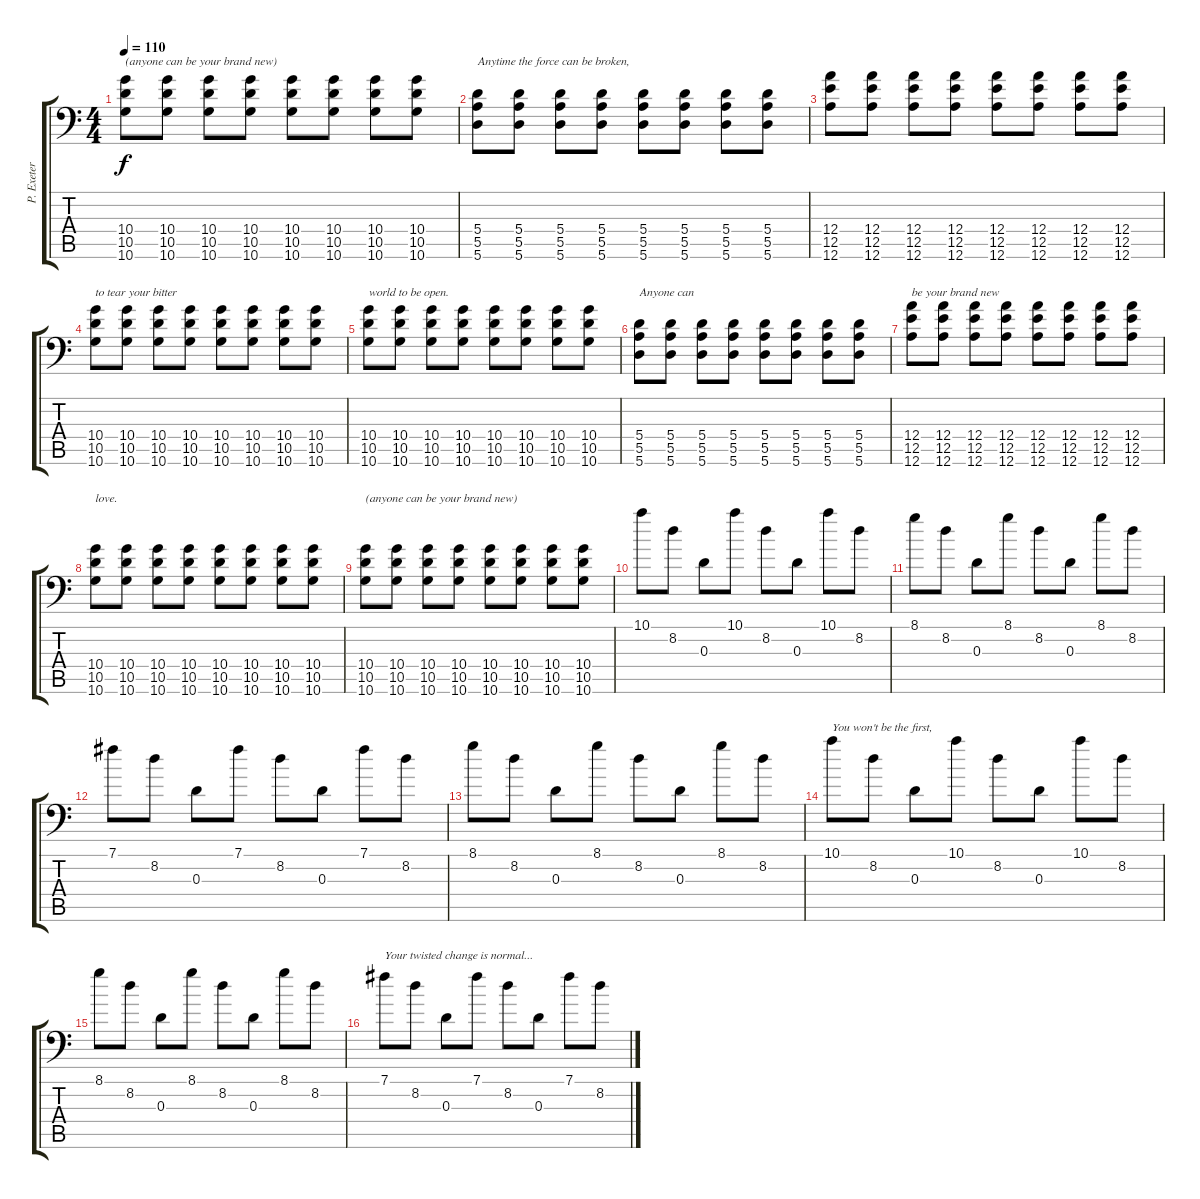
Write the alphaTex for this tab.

\track ("P. Exeter Blue 1" "P. Exeter ") {instrument electricguitarclean}
\staff {score tabs}
\tuning (B3 Gb3 D3 A2 E2 A1) {hide}
\ts (4 4)
\tempo 110
\clef f4
\ks c
(10.4 10.5 10.6).8{txt "(anyone can be your brand new)" dy f} (10.4 10.5 10.6).8 (10.4 10.5 10.6).8 (10.4 10.5 10.6).8 (10.4 10.5 10.6).8 (10.4 10.5 10.6).8 (10.4 10.5 10.6).8 (10.4 10.5 10.6).8 |
(5.4 5.5 5.6).8{txt "Anytime the force can be broken,"} (5.4 5.5 5.6).8 (5.4 5.5 5.6).8 (5.4 5.5 5.6).8 (5.4 5.5 5.6).8 (5.4 5.5 5.6).8 (5.4 5.5 5.6).8 (5.4 5.5 5.6).8 |
(12.4 12.5 12.6).8 (12.4 12.5 12.6).8 (12.4 12.5 12.6).8 (12.4 12.5 12.6).8 (12.4 12.5 12.6).8 (12.4 12.5 12.6).8 (12.4 12.5 12.6).8 (12.4 12.5 12.6).8 |
(10.4 10.5 10.6).8{txt "to tear your bitter"} (10.4 10.5 10.6).8 (10.4 10.5 10.6).8 (10.4 10.5 10.6).8 (10.4 10.5 10.6).8 (10.4 10.5 10.6).8 (10.4 10.5 10.6).8 (10.4 10.5 10.6).8 |
(10.4 10.5 10.6).8{txt "world to be open."} (10.4 10.5 10.6).8 (10.4 10.5 10.6).8 (10.4 10.5 10.6).8 (10.4 10.5 10.6).8 (10.4 10.5 10.6).8 (10.4 10.5 10.6).8 (10.4 10.5 10.6).8 |
(5.4 5.5 5.6).8{txt "Anyone can "} (5.4 5.5 5.6).8 (5.4 5.5 5.6).8 (5.4 5.5 5.6).8 (5.4 5.5 5.6).8 (5.4 5.5 5.6).8 (5.4 5.5 5.6).8 (5.4 5.5 5.6).8 |
(12.4 12.5 12.6).8{txt "be your brand new"} (12.4 12.5 12.6).8 (12.4 12.5 12.6).8 (12.4 12.5 12.6).8 (12.4 12.5 12.6).8 (12.4 12.5 12.6).8 (12.4 12.5 12.6).8 (12.4 12.5 12.6).8 |
(10.4 10.5 10.6).8{txt "love."} (10.4 10.5 10.6).8 (10.4 10.5 10.6).8 (10.4 10.5 10.6).8 (10.4 10.5 10.6).8 (10.4 10.5 10.6).8 (10.4 10.5 10.6).8 (10.4 10.5 10.6).8 |
(10.4 10.5 10.6).8{txt "(anyone can be your brand new)"} (10.4 10.5 10.6).8 (10.4 10.5 10.6).8 (10.4 10.5 10.6).8 (10.4 10.5 10.6).8 (10.4 10.5 10.6).8 (10.4 10.5 10.6).8 (10.4 10.5 10.6).8 |
10.1.8{instrument electricguitarclean} 8.2.8 0.3.8 10.1.8 8.2.8 0.3.8 10.1.8 8.2.8 |
8.1.8 8.2.8 0.3.8 8.1.8 8.2.8 0.3.8 8.1.8 8.2.8 |
7.1.8 8.2.8 0.3.8 7.1.8 8.2.8 0.3.8 7.1.8 8.2.8 |
8.1.8 8.2.8 0.3.8 8.1.8 8.2.8 0.3.8 8.1.8 8.2.8 |
10.1.8{txt "You won't be the first,"} 8.2.8 0.3.8 10.1.8 8.2.8 0.3.8 10.1.8 8.2.8 |
8.1.8 8.2.8 0.3.8 8.1.8 8.2.8 0.3.8 8.1.8 8.2.8 |
7.1.8{txt "Your twisted change is normal..."} 8.2.8 0.3.8 7.1.8 8.2.8 0.3.8 7.1.8 8.2.8
